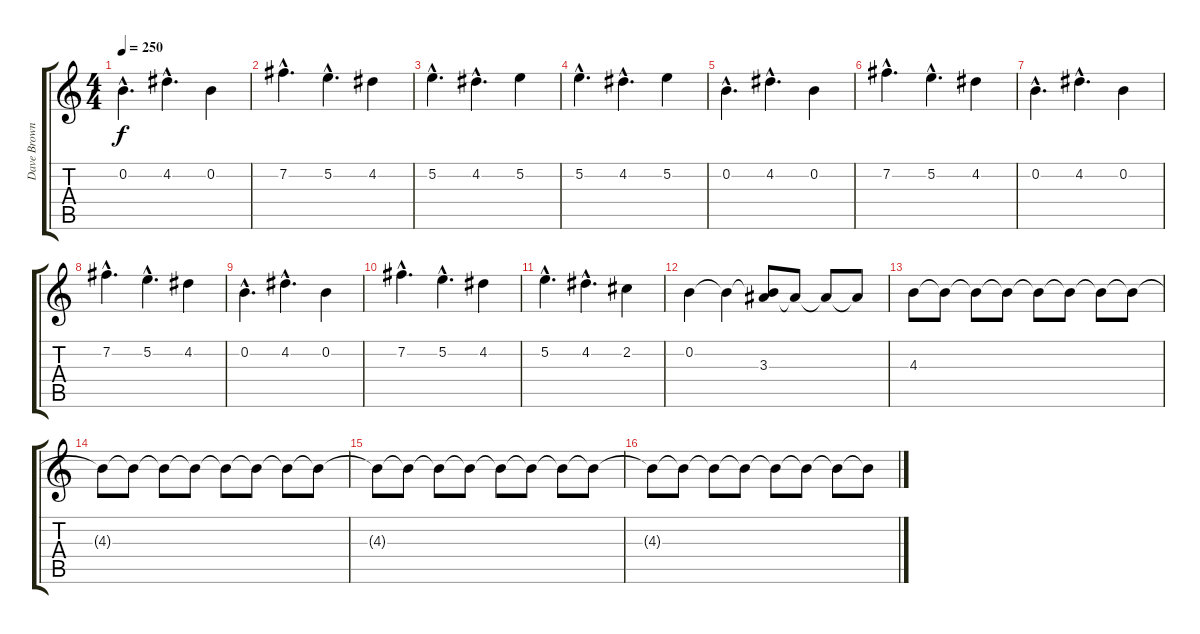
\track ("Dave BrownSound" "Dave Brown") {instrument distortionguitar}
\staff {score tabs}
\tuning (E4 B3 G3 D3 A2 E2) {hide}
\ts (4 4)
\tempo 250
\clef g2
\ks c
0.2{hac}.4{d dy f} 4.2{hac}.4{d} 0.2.4 |
7.2{hac}.4{d} 5.2{hac}.4{d} 4.2.4 |
5.2{hac}.4{d} 4.2{hac}.4{d} 5.2.4 |
5.2{hac}.4{d} 4.2{hac}.4{d} 5.2.4 |
0.2{hac}.4{d} 4.2{hac}.4{d} 0.2.4 |
7.2{hac}.4{d} 5.2{hac}.4{d} 4.2.4 |
0.2{hac}.4{d} 4.2{hac}.4{d} 0.2.4 |
7.2{hac}.4{d} 5.2{hac}.4{d} 4.2.4 |
0.2{hac}.4{d} 4.2{hac}.4{d} 0.2.4 |
7.2{hac}.4{d} 5.2{hac}.4{d} 4.2.4 |
5.2{hac}.4{d} 4.2{hac}.4{d} 2.2.4 |
0.2.4 0.2{t}.4 (0.2{t} 3.3).8 3.3{t}.8 3.3{t}.8 3.3{t}.8 |
4.3.8 4.3{t}.8 4.3{t}.8 4.3{t}.8 4.3{t}.8 4.3{t}.8 4.3{t}.8 4.3{t}.8 |
4.3{t}.8 4.3{t}.8 4.3{t}.8 4.3{t}.8 4.3{t}.8 4.3{t}.8 4.3{t}.8 4.3{t}.8 |
4.3{t}.8 4.3{t}.8 4.3{t}.8 4.3{t}.8 4.3{t}.8 4.3{t}.8 4.3{t}.8 4.3{t}.8 |
4.3{t}.8 4.3{t}.8 4.3{t}.8 4.3{t}.8 4.3{t}.8 4.3{t}.8 4.3{t}.8 4.3{t}.8
